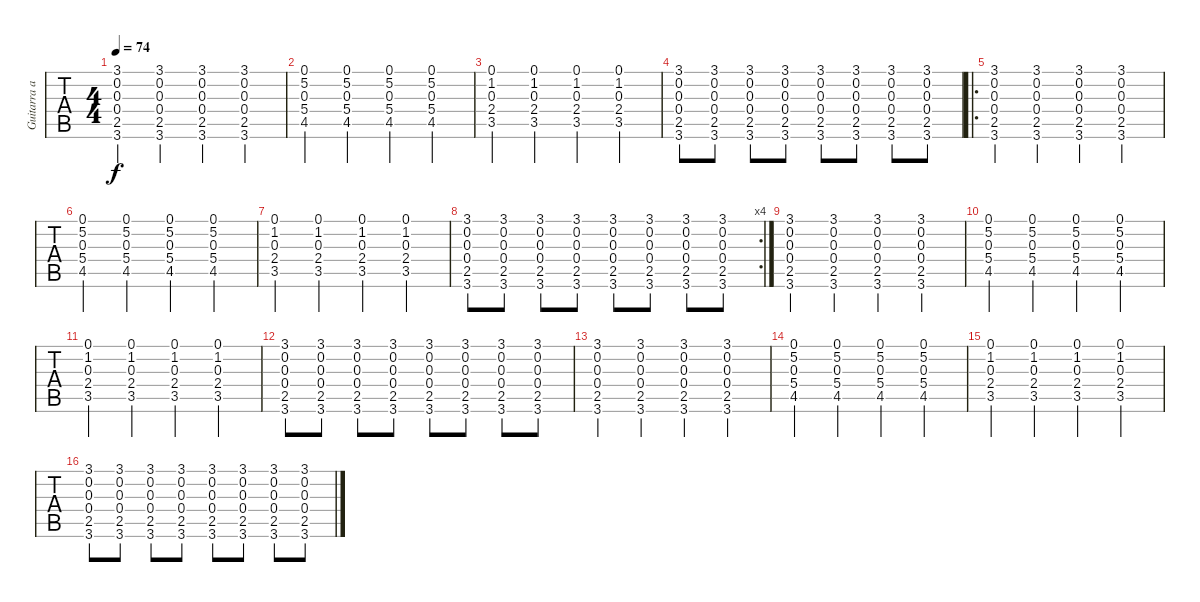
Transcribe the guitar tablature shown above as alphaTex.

\track ("Guitarra acústica" "Guitarra a") {instrument acousticguitarsteel}
\staff {tabs}
\tuning (E4 B3 G3 D3 A2 E2) {hide}
\ts (4 4)
\tempo 74
\clef g2
\ks g
(3.1{ac} 0.2{ac} 0.3{ac} 0.4{ac} 2.5{ac} 3.6{ac}).4{txt "" dy f instrument acousticguitarsteel} (3.1{ac} 0.2{ac} 0.3{ac} 0.4{ac} 2.5{ac} 3.6{ac}).4 (3.1{ac} 0.2{ac} 0.3{ac} 0.4{ac} 2.5{ac} 3.6{ac}).4 (3.1{ac} 0.2{ac} 0.3{ac} 0.4{ac} 2.5{ac} 3.6{ac}).4 |
(0.1{ac} 5.2{ac} 0.3{ac} 5.4{ac} 4.5{ac}).4 (0.1{ac} 5.2{ac} 0.3{ac} 5.4{ac} 4.5{ac}).4 (0.1{ac} 5.2{ac} 0.3{ac} 5.4{ac} 4.5{ac}).4 (0.1{ac} 5.2{ac} 0.3{ac} 5.4{ac} 4.5{ac}).4 |
(0.1{ac} 1.2{ac} 0.3{ac} 2.4{ac} 3.5{ac}).4 (0.1{ac} 1.2{ac} 0.3{ac} 2.4{ac} 3.5{ac}).4 (0.1{ac} 1.2{ac} 0.3{ac} 2.4{ac} 3.5{ac}).4 (0.1{ac} 1.2{ac} 0.3{ac} 2.4{ac} 3.5{ac}).4 |
(3.1{ac} 0.2{ac} 0.3{ac} 0.4{ac} 2.5{ac} 3.6{ac}).8 (3.1 0.2 0.3 0.4 2.5 3.6).8 (3.1{ac} 0.2{ac} 0.3{ac} 0.4{ac} 2.5{ac} 3.6{ac}).8 (3.1 0.2 0.3 0.4 2.5 3.6).8 (3.1{ac} 0.2{ac} 0.3{ac} 0.4{ac} 2.5{ac} 3.6{ac}).8 (3.1 0.2 0.3 0.4 2.5 3.6).8 (3.1{ac} 0.2{ac} 0.3{ac} 0.4{ac} 2.5{ac} 3.6{ac}).8 (3.1 0.2 0.3 0.4 2.5 3.6).8 |
\ro
(3.1{ac} 0.2{ac} 0.3{ac} 0.4{ac} 2.5{ac} 3.6{ac}).4 (3.1{ac} 0.2{ac} 0.3{ac} 0.4{ac} 2.5{ac} 3.6{ac}).4 (3.1{ac} 0.2{ac} 0.3{ac} 0.4{ac} 2.5{ac} 3.6{ac}).4 (3.1{ac} 0.2{ac} 0.3{ac} 0.4{ac} 2.5{ac} 3.6{ac}).4 |
(0.1{ac} 5.2{ac} 0.3{ac} 5.4{ac} 4.5{ac}).4 (0.1{ac} 5.2{ac} 0.3{ac} 5.4{ac} 4.5{ac}).4 (0.1{ac} 5.2{ac} 0.3{ac} 5.4{ac} 4.5{ac}).4 (0.1{ac} 5.2{ac} 0.3{ac} 5.4{ac} 4.5{ac}).4 |
(0.1{ac} 1.2{ac} 0.3{ac} 2.4{ac} 3.5{ac}).4 (0.1{ac} 1.2{ac} 0.3{ac} 2.4{ac} 3.5{ac}).4 (0.1{ac} 1.2{ac} 0.3{ac} 2.4{ac} 3.5{ac}).4 (0.1{ac} 1.2{ac} 0.3{ac} 2.4{ac} 3.5{ac}).4 |
\rc 4
(3.1{ac} 0.2{ac} 0.3{ac} 0.4{ac} 2.5{ac} 3.6{ac}).8 (3.1 0.2 0.3 0.4 2.5 3.6).8 (3.1{ac} 0.2{ac} 0.3{ac} 0.4{ac} 2.5{ac} 3.6{ac}).8 (3.1 0.2 0.3 0.4 2.5 3.6).8 (3.1{ac} 0.2{ac} 0.3{ac} 0.4{ac} 2.5{ac} 3.6{ac}).8 (3.1 0.2 0.3 0.4 2.5 3.6).8 (3.1{ac} 0.2{ac} 0.3{ac} 0.4{ac} 2.5{ac} 3.6{ac}).8 (3.1 0.2 0.3 0.4 2.5 3.6).8 |
(3.1{ac} 0.2{ac} 0.3{ac} 0.4{ac} 2.5{ac} 3.6{ac}).4 (3.1{ac} 0.2{ac} 0.3{ac} 0.4{ac} 2.5{ac} 3.6{ac}).4 (3.1{ac} 0.2{ac} 0.3{ac} 0.4{ac} 2.5{ac} 3.6{ac}).4 (3.1{ac} 0.2{ac} 0.3{ac} 0.4{ac} 2.5{ac} 3.6{ac}).4 |
(0.1{ac} 5.2{ac} 0.3{ac} 5.4{ac} 4.5{ac}).4 (0.1{ac} 5.2{ac} 0.3{ac} 5.4{ac} 4.5{ac}).4 (0.1{ac} 5.2{ac} 0.3{ac} 5.4{ac} 4.5{ac}).4 (0.1{ac} 5.2{ac} 0.3{ac} 5.4{ac} 4.5{ac}).4 |
(0.1{ac} 1.2{ac} 0.3{ac} 2.4{ac} 3.5{ac}).4 (0.1{ac} 1.2{ac} 0.3{ac} 2.4{ac} 3.5{ac}).4 (0.1{ac} 1.2{ac} 0.3{ac} 2.4{ac} 3.5{ac}).4 (0.1{ac} 1.2{ac} 0.3{ac} 2.4{ac} 3.5{ac}).4 |
(3.1{ac} 0.2{ac} 0.3{ac} 0.4{ac} 2.5{ac} 3.6{ac}).8 (3.1 0.2 0.3 0.4 2.5 3.6).8 (3.1{ac} 0.2{ac} 0.3{ac} 0.4{ac} 2.5{ac} 3.6{ac}).8 (3.1 0.2 0.3 0.4 2.5 3.6).8 (3.1{ac} 0.2{ac} 0.3{ac} 0.4{ac} 2.5{ac} 3.6{ac}).8 (3.1 0.2 0.3 0.4 2.5 3.6).8 (3.1{ac} 0.2{ac} 0.3{ac} 0.4{ac} 2.5{ac} 3.6{ac}).8 (3.1 0.2 0.3 0.4 2.5 3.6).8 |
(3.1{ac} 0.2{ac} 0.3{ac} 0.4{ac} 2.5{ac} 3.6{ac}).4 (3.1{ac} 0.2{ac} 0.3{ac} 0.4{ac} 2.5{ac} 3.6{ac}).4 (3.1{ac} 0.2{ac} 0.3{ac} 0.4{ac} 2.5{ac} 3.6{ac}).4 (3.1{ac} 0.2{ac} 0.3{ac} 0.4{ac} 2.5{ac} 3.6{ac}).4 |
(0.1{ac} 5.2{ac} 0.3{ac} 5.4{ac} 4.5{ac}).4 (0.1{ac} 5.2{ac} 0.3{ac} 5.4{ac} 4.5{ac}).4 (0.1{ac} 5.2{ac} 0.3{ac} 5.4{ac} 4.5{ac}).4 (0.1{ac} 5.2{ac} 0.3{ac} 5.4{ac} 4.5{ac}).4 |
(0.1{ac} 1.2{ac} 0.3{ac} 2.4{ac} 3.5{ac}).4 (0.1{ac} 1.2{ac} 0.3{ac} 2.4{ac} 3.5{ac}).4 (0.1{ac} 1.2{ac} 0.3{ac} 2.4{ac} 3.5{ac}).4 (0.1{ac} 1.2{ac} 0.3{ac} 2.4{ac} 3.5{ac}).4 |
(3.1{ac} 0.2{ac} 0.3{ac} 0.4{ac} 2.5{ac} 3.6{ac}).8 (3.1 0.2 0.3 0.4 2.5 3.6).8 (3.1{ac} 0.2{ac} 0.3{ac} 0.4{ac} 2.5{ac} 3.6{ac}).8 (3.1 0.2 0.3 0.4 2.5 3.6).8 (3.1{ac} 0.2{ac} 0.3{ac} 0.4{ac} 2.5{ac} 3.6{ac}).8 (3.1 0.2 0.3 0.4 2.5 3.6).8 (3.1{ac} 0.2{ac} 0.3{ac} 0.4{ac} 2.5{ac} 3.6{ac}).8 (3.1 0.2 0.3 0.4 2.5 3.6).8
